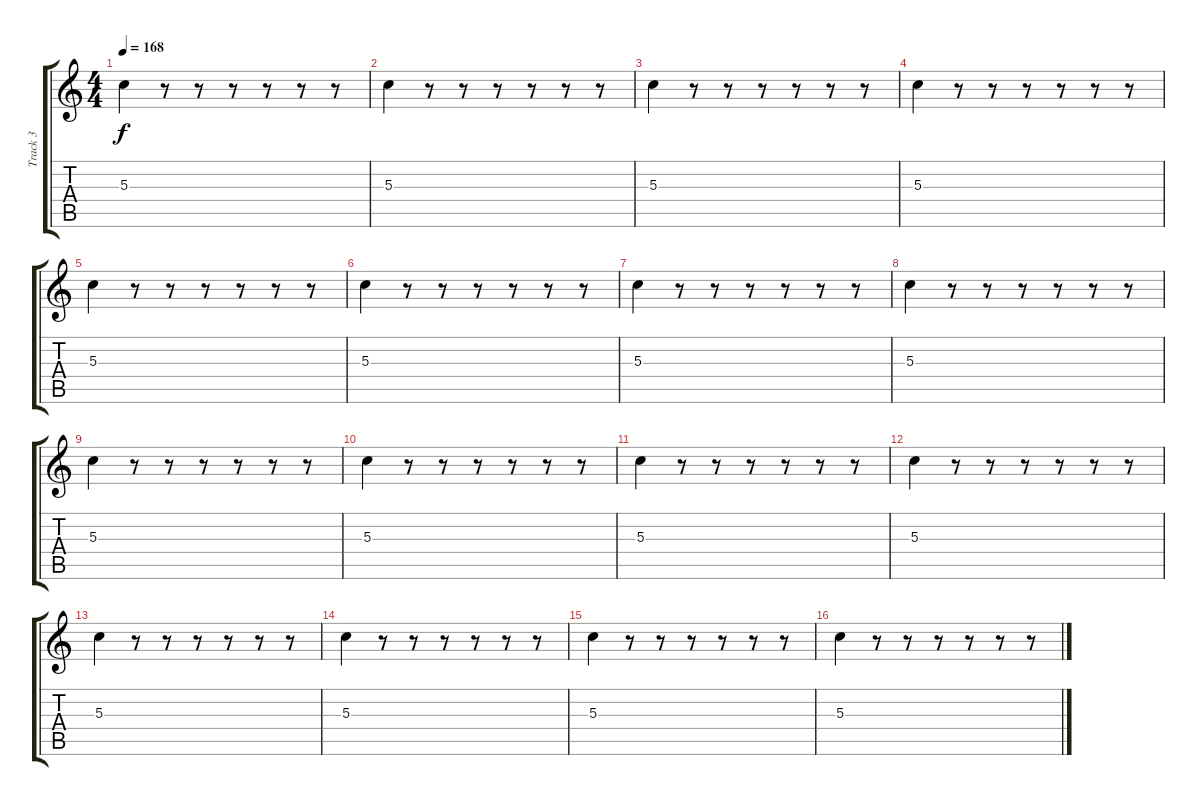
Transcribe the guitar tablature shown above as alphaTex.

\track ("Track 3" "Track 3") {instrument overdrivenguitar}
\staff {score tabs}
\tuning (E4 B3 G3 D3 A2 E2) {hide}
\ts (4 4)
\tempo 168
\clef g2
\ks c
5.3.4{dy f} r.8 r.8 r.8 r.8 r.8 r.8 |
5.3.4 r.8 r.8 r.8 r.8 r.8 r.8 |
5.3.4 r.8 r.8 r.8 r.8 r.8 r.8 |
5.3.4 r.8 r.8 r.8 r.8 r.8 r.8 |
5.3.4 r.8 r.8 r.8 r.8 r.8 r.8 |
5.3.4 r.8 r.8 r.8 r.8 r.8 r.8 |
5.3.4 r.8 r.8 r.8 r.8 r.8 r.8 |
5.3.4 r.8 r.8 r.8 r.8 r.8 r.8 |
5.3.4 r.8 r.8 r.8 r.8 r.8 r.8 |
5.3.4 r.8 r.8 r.8 r.8 r.8 r.8 |
5.3.4 r.8 r.8 r.8 r.8 r.8 r.8 |
5.3.4 r.8 r.8 r.8 r.8 r.8 r.8 |
5.3.4 r.8 r.8 r.8 r.8 r.8 r.8 |
5.3.4 r.8 r.8 r.8 r.8 r.8 r.8 |
5.3.4 r.8 r.8 r.8 r.8 r.8 r.8 |
5.3.4 r.8 r.8 r.8 r.8 r.8 r.8
